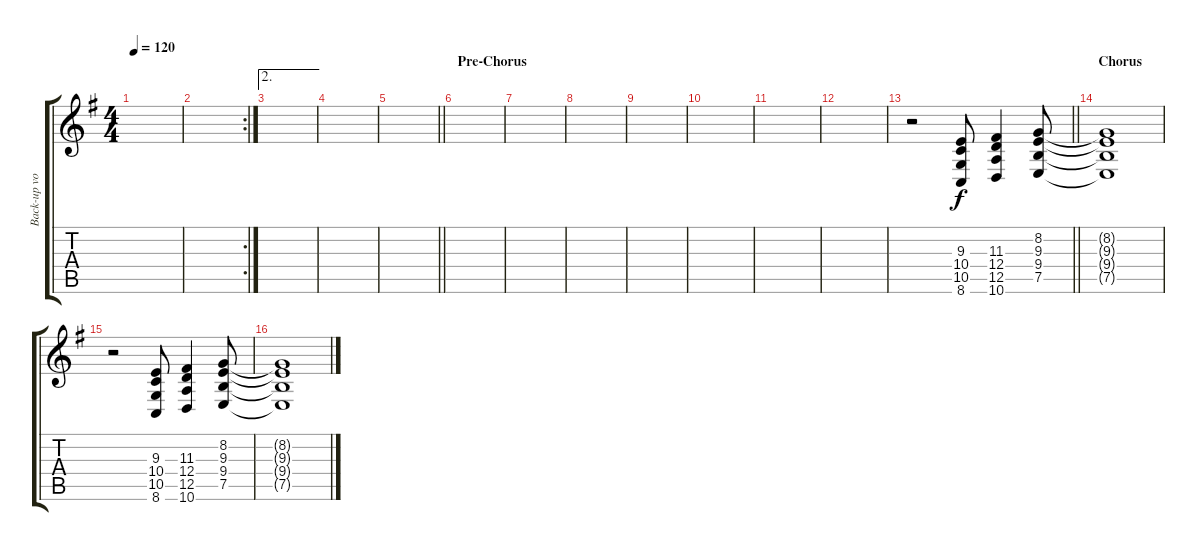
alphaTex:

\track ("Back-up vocals" "Back-up vo") {instrument stringensemble1}
\staff {score tabs}
\tuning (E4 B3 G3 D3 A2 E2) {hide}
\ts (4 4)
\tempo 120
\clef g2
\ks g
|
\rc 2
|
\ae 2
|
|
\barLineRight lightlight
|
\section ("" "Pre-Chorus")
|
|
|
|
|
|
|
\barLineRight lightlight
r.2 (9.3 10.4 10.5 8.6).8 (11.3 12.4 12.5 10.6).4 (8.2 9.3 9.4 7.5).8{volume 0} |
\section ("" "Chorus")
(8.2{t} 9.3{t} 9.4{t} 7.5{t}).1 |
r.2 (9.3 10.4 10.5 8.6).8{volume 14} (11.3 12.4 12.5 10.6).4 (8.2 9.3 9.4 7.5).8{volume 0} |
(8.2{t} 9.3{t} 9.4{t} 7.5{t}).1
